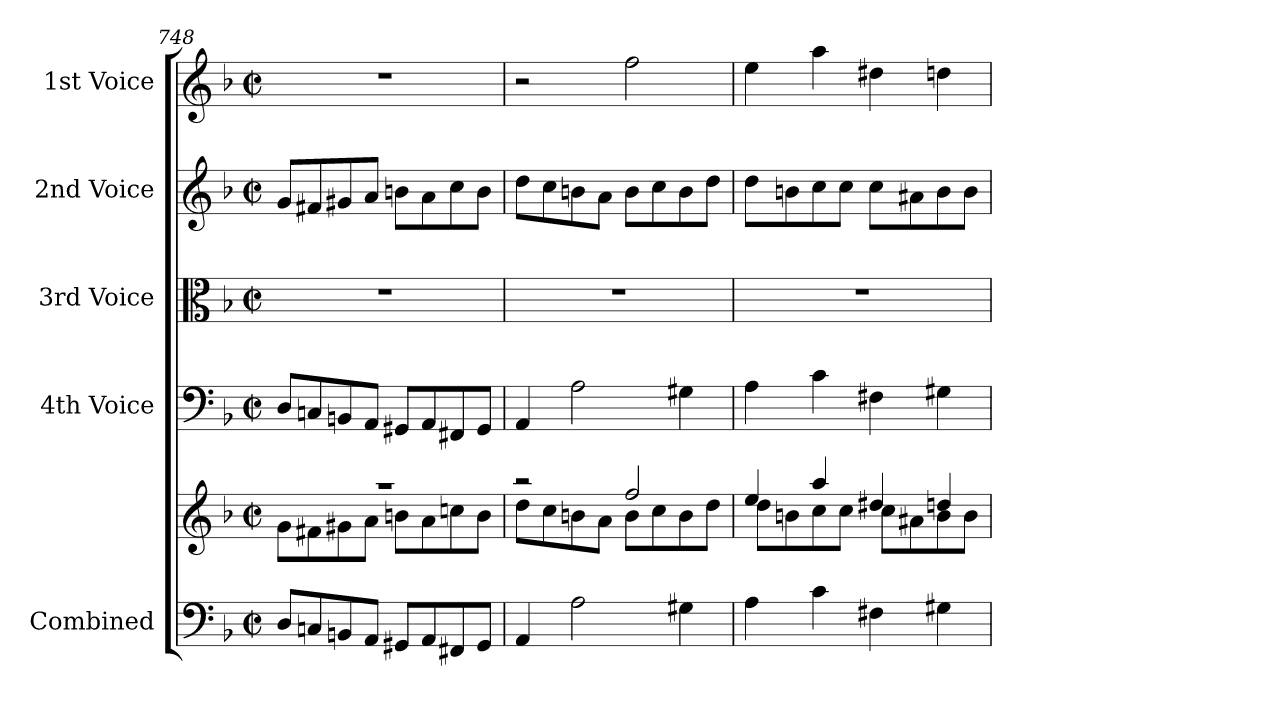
**kern	**kern	**kern	**kern	**kern	**kern
*part5	*part5	*part4	*part3	*part2	*part1
*staff6	*staff5	*staff4	*staff3	*staff2	*staff1
*I"Combined	*	*I"4th Voice	*I"3rd Voice	*I"2nd Voice	*I"1st Voice
!!LO:PB:g=z
*clefF4	*clefG2	*clefF4	*clefC3	*clefG2	*clefG2
*k[b-]	*k[b-]	*k[b-]	*k[b-]	*k[b-]	*k[b-]
*M2/2	*M2/2	*M2/2	*M2/2	*M2/2	*M2/2
*met(c|)	*met(c|)	*met(c|)	*met(c|)	*met(c|)	*met(c|)
=748	=748	=748	=748	=748	=748
*	*^	*	*	*	*
8D/L	1r	8g\L	8D/L	1r	8g/L	1r
8Cn/	.	8f#X\	8Cn/	.	8f#X/	.
8BBn/	.	8g#X\	8BBn/	.	8g#X/	.
8AA/J	.	8a\J	8AA/J	.	8a/J	.
8GG#X/L	.	8bn\L	8GG#X/L	.	8bn\L	.
8AA/	.	8a\	8AA/	.	8a\	.
8FF#X/	.	8ccn\	8FF#X/	.	8cc\	.
8GG#/J	.	8b\J	8GG#/J	.	8b\J	.
=749	=749	=749	=749	=749	=749	=749
4AA/	2r	8dd\L	4AA/	1r	8dd\L	2r
.	.	8cc\	.	.	8cc\	.
2A\	.	8bn\	2A\	.	8bn\	.
.	.	8a\J	.	.	8a\J	.
.	2ff/	8b\L	.	.	8b\L	2ff\
.	.	8cc\	.	.	8cc\	.
4G#X\	.	8b\	4G#X\	.	8b\	.
.	.	8dd\J	.	.	8dd\J	.
=750	=750	=750	=750	=750	=750	=750
4A\	4ee/	8dd\L	4A\	1r	8dd\L	4ee\
.	.	8bn\	.	.	8bn\	.
4c\	4aa/	8cc\	4c\	.	8cc\	4aa\
.	.	8cc\J	.	.	8cc\J	.
4F#X\	4dd#X/	8cc\L	4F#X\	.	8cc\L	4dd#X\
.	.	8a#X\	.	.	8a#X\	.
4G#X\	4ddn/	8b\	4G#X\	.	8b\	4ddn\
.	.	8b\J	.	.	8b\J	.
*	*v	*v	*	*	*	*
=	=	=	=	=	=
*-	*-	*-	*-	*-	*-
